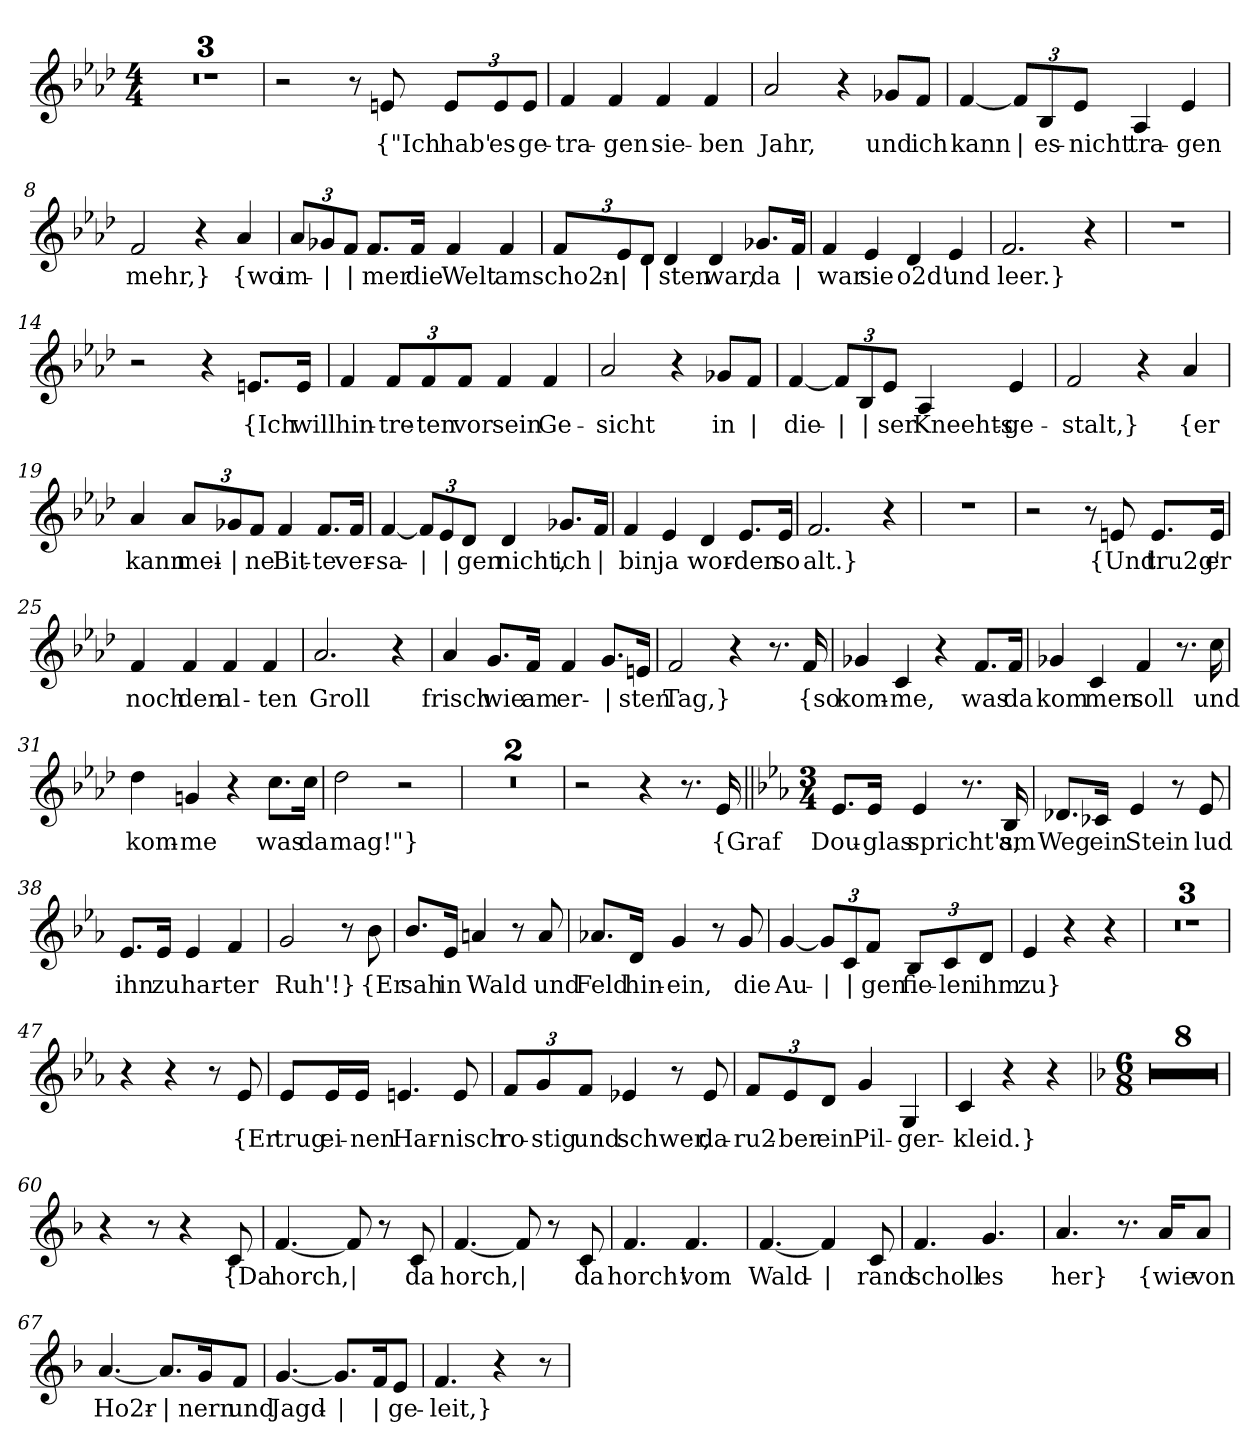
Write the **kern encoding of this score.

**kern	**text
*part1	*part1
*staff1	*staff1
*clefG2	*
*k[b-e-a-d-]	*
*M4/4	*
=1	=1
1r	.
=2	=2
1r	.
=3	=3
1r	.
=4	=4
2r	.
8r	.
!	!LO:LY:b
8en/	{"Ich
*Xbrackettup	*
!	!LO:LY:b
12e/L	hab'
!	!LO:LY:b
12e/	es
!	!LO:LY:b
12e/J	ge-
=5	=5
!	!LO:LY:b
4f/	-tra-
!	!LO:LY:b
4f/	-gen
!	!LO:LY:b
4f/	sie-
!	!LO:LY:b
4f/	-ben
=6	=6
!	!LO:LY:b
2a-/	Jahr,
4r	.
!	!LO:LY:b
8g-X/L	und
!	!LO:LY:b
8f/J	ich
=7	=7
!	!LO:LY:b
[4f/	kann
!	!LO:LY:b
12f/L]	|
!	!LO:LY:b
12B-/	es-
!	!LO:LY:b
12e-/J	-nicht
!	!LO:LY:b
4A-/	tra-
!	!LO:LY:b
4e-/	-gen
!!LO:LB:g=z
=8	=8
!	!LO:LY:b
2f/	mehr,}
4r	.
!	!LO:LY:b
4a-/	{wo
=9	=9
!	!LO:LY:b
12a-/L	im-
!	!LO:LY:b
12g-X/	|
!	!LO:LY:b
12f/J	|
!	!LO:LY:b
8.f/L	-mer
!	!LO:LY:b
16f/Jk	die
!	!LO:LY:b
4f/	Welt
!	!LO:LY:b
4f/	am
=10	=10
!	!LO:LY:b
12f/L	scho2n-
!	!LO:LY:b
12e-/	|
!	!LO:LY:b
12d-/J	|
!	!LO:LY:b
4d-/	-sten
!	!LO:LY:b
4d-/	war,
!	!LO:LY:b
8.g-X/L	da
!	!LO:LY:b
16f/Jk	|
=11	=11
!	!LO:LY:b
4f/	war
!	!LO:LY:b
4e-/	sie
!	!LO:LY:b
4d-/	o2d'
!	!LO:LY:b
4e-/	und
=12	=12
!	!LO:LY:b
2.f/	leer.}
4r	.
=13	=13
1r	.
!!LO:LB:g=z
=14	=14
2r	.
4r	.
!	!LO:LY:b
8.en/L	{Ich
!	!LO:LY:b
16e/Jk	will
=15	=15
!	!LO:LY:b
4f/	hin-
!	!LO:LY:b
12f/L	-tre-
!	!LO:LY:b
12f/	-ten
!	!LO:LY:b
12f/J	vor
!	!LO:LY:b
4f/	sein
!	!LO:LY:b
4f/	Ge-
=16	=16
!	!LO:LY:b
2a-/	-sicht
4r	.
!	!LO:LY:b
8g-X/L	in
!	!LO:LY:b
8f/J	|
=17	=17
!	!LO:LY:b
[4f/	die-
!	!LO:LY:b
12f/L]	|
!	!LO:LY:b
12B-/	|
!	!LO:LY:b
12e-/J	-ser
!	!LO:LY:b
4A-/	Kneehts-
!	!LO:LY:b
4e-/	-ge-
=18	=18
!	!LO:LY:b
2f/	-stalt,}
4r	.
!	!LO:LY:b
4a-/	{er
!!LO:LB:g=z
=19	=19
!	!LO:LY:b
4a-/	kann
!	!LO:LY:b
12a-/L	mei-
!	!LO:LY:b
12g-X/	|
!	!LO:LY:b
12f/J	-ne
!	!LO:LY:b
4f/	Bit-
!	!LO:LY:b
8.f/L	-te
!	!LO:LY:b
16f/Jk	ver-
=20	=20
!	!LO:LY:b
[4f/	-sa-
!	!LO:LY:b
12f/L]	|
!	!LO:LY:b
12e-/	|
!	!LO:LY:b
12d-/J	-gen
!	!LO:LY:b
4d-/	nicht,
!	!LO:LY:b
8.g-X/L	ich
!	!LO:LY:b
16f/Jk	|
=21	=21
!	!LO:LY:b
4f/	bin
!	!LO:LY:b
4e-/	ja
!	!LO:LY:b
4d-/	wor-
!	!LO:LY:b
8.e-/L	-den
!	!LO:LY:b
16e-/Jk	so
=22	=22
!	!LO:LY:b
2.f/	alt.}
4r	.
=23	=23
1r	.
!!LO:LB:g=z
=24	=24
2r	.
8r	.
!	!LO:LY:b
8en/	{Und
!	!LO:LY:b
8.e/L	tru2g'
!	!LO:LY:b
16e/Jk	er
=25	=25
!	!LO:LY:b
4f/	noch
!	!LO:LY:b
4f/	den
!	!LO:LY:b
4f/	al-
!	!LO:LY:b
4f/	-ten
=26	=26
!	!LO:LY:b
2.a-/	Groll
4r	.
=27	=27
!	!LO:LY:b
4a-/	frisch
!	!LO:LY:b
8.g/L	wie
!	!LO:LY:b
16f/Jk	am
!	!LO:LY:b
4f/	er-
!	!LO:LY:b
8.g/L	|
!	!LO:LY:b
16en/Jk	-sten
=28	=28
!	!LO:LY:b
2f/	Tag,}
4r	.
8.r	.
!	!LO:LY:b
16f/	{so
!!LO:LB:g=z
=29	=29
!	!LO:LY:b
4g-X/	kom-
!	!LO:LY:b
4c/	-me,
4r	.
!	!LO:LY:b
8.f/L	was
!	!LO:LY:b
16f/Jk	da
=30	=30
!	!LO:LY:b
4g-X/	kom
!	!LO:LY:b
4c/	men
!	!LO:LY:b
4f/	soll
8.r	.
!	!LO:LY:b
16cc\	und
=31	=31
!	!LO:LY:b
4dd-\	kom-
!	!LO:LY:b
4gn/	-me
4r	.
!	!LO:LY:b
8.cc\L	was
!	!LO:LY:b
16cc\Jk	da
=32	=32
!	!LO:LY:b
2dd-\	mag!"}
2r	.
=33	=33
1r	.
=34	=34
1r	.
=35	=35
2r	.
4r	.
8.r	.
!	!LO:LY:b
16e-/	{Graf
!!LO:LB:g=z
=36||	=36||
*k[b-e-a-]	*
*M3/4	*
!	!LO:LY:b
8.e-/L	Dou-
!	!LO:LY:b
16e-/Jk	-glas
!	!LO:LY:b
4e-/	spricht's,
8.r	.
!	!LO:LY:b
16B-/	am
=37	=37
!	!LO:LY:b
8.d-X/L	Weg
!	!LO:LY:b
16c-X/Jk	ein
!	!LO:LY:b
4e-/	Stein
8r	.
!	!LO:LY:b
8e-/	lud
=38	=38
!	!LO:LY:b
8.e-/L	ihn
!	!LO:LY:b
16e-/Jk	zu
!	!LO:LY:b
4e-/	har-
!	!LO:LY:b
4f/	-ter
=39	=39
!	!LO:LY:b
2g/	Ruh'!}
8r	.
!	!LO:LY:b
8b-\	{Er
=40	=40
!	!LO:LY:b
8.b-/L	sah
!	!LO:LY:b
16e-/Jk	in
!	!LO:LY:b
4an/	Wald
8r	.
!	!LO:LY:b
8a/	und
!!LO:LB:g=z
=41	=41
!	!LO:LY:b
8.a-X/L	Feld
!	!LO:LY:b
16d/Jk	hin-
!	!LO:LY:b
4g/	-ein,
8r	.
!	!LO:LY:b
8g/	die
=42	=42
!	!LO:LY:b
[4g/	Au-
!	!LO:LY:b
12g/L]	|
!	!LO:LY:b
12c/	|
!	!LO:LY:b
12f/J	-gen
!	!LO:LY:b
12B-/L	fie-
!	!LO:LY:b
12c/	-len
!	!LO:LY:b
12d/J	ihm
=43	=43
!	!LO:LY:b
4e-/	zu}
4r	.
4r	.
=44	=44
2.r	.
=45	=45
2.r	.
=46	=46
2.r	.
=47	=47
4r	.
4r	.
8r	.
!	!LO:LY:b
8e-/	{Er
!!LO:LB:g=z
=48	=48
!	!LO:LY:b
8e-/L	trug
!	!LO:LY:b
16e-/L	ei-
!	!LO:LY:b
16e-/JJ	-nen
!	!LO:LY:b
4.en/	Har-
!	!LO:LY:b
8e/	-nisch
=49	=49
!	!LO:LY:b
12f/L	ro-
!	!LO:LY:b
12g/	-stig
!	!LO:LY:b
12f/J	und
!	!LO:LY:b
4e-X/	schwer,
8r	.
!	!LO:LY:b
8e-/	da-
=50	=50
!	!LO:LY:b
12f/L	-ru2-
!	!LO:LY:b
12e-/	-ber
!	!LO:LY:b
12d/J	ein
!	!LO:LY:b
4g/	Pil-
!	!LO:LY:b
4G/	-ger-
=51	=51
!	!LO:LY:b
4c/	-kleid.}
4r	.
4r	.
=52	=52
*k[b-]	*
*M6/8	*
2.r	.
=53	=53
2.r	.
!!LO:LB:g=z
=54	=54
2.r	.
=55	=55
2.r	.
=56	=56
2.r	.
=57	=57
2.r	.
=58	=58
2.r	.
=59	=59
2.r	.
=60	=60
4r	.
8r	.
4r	.
!	!LO:LY:b
8c/	{Da
=61	=61
!	!LO:LY:b
[4.f/	horch,
!	!LO:LY:b
8f/]	|
8r	.
!	!LO:LY:b
8c/	da
=62	=62
!	!LO:LY:b
[4.f/	horch,
!	!LO:LY:b
8f/]	|
8r	.
!	!LO:LY:b
8c/	da
=63	=63
!	!LO:LY:b
4.f/	horch!
!	!LO:LY:b
4.f/	vom
=64	=64
!	!LO:LY:b
[4.f/	Wald-
!	!LO:LY:b
4f/]	|
!	!LO:LY:b
8c/	-rand
!!LO:PB:g=z
=65	=65
!	!LO:LY:b
4.f/	scholl
!	!LO:LY:b
4.g/	es
=66	=66
!	!LO:LY:b
4.a/	her}
8.r	.
!	!LO:LY:b
16a/KL	{wie
!	!LO:LY:b
8a/J	von
=67	=67
!	!LO:LY:b
[4.a/	Ho2r-
!	!LO:LY:b
8.a/L]	|
!	!LO:LY:b
16g/K	-nern
!	!LO:LY:b
8f/J	und
=68	=68
!	!LO:LY:b
[4.g/	Jagd-
!	!LO:LY:b
8.g/L]	|
!	!LO:LY:b
16f/K	|
!	!LO:LY:b
8e/J	-ge-
=69	=69
!	!LO:LY:b
4.f/	-leit,}
4r	.
8r	.
=	=
*-	*-
